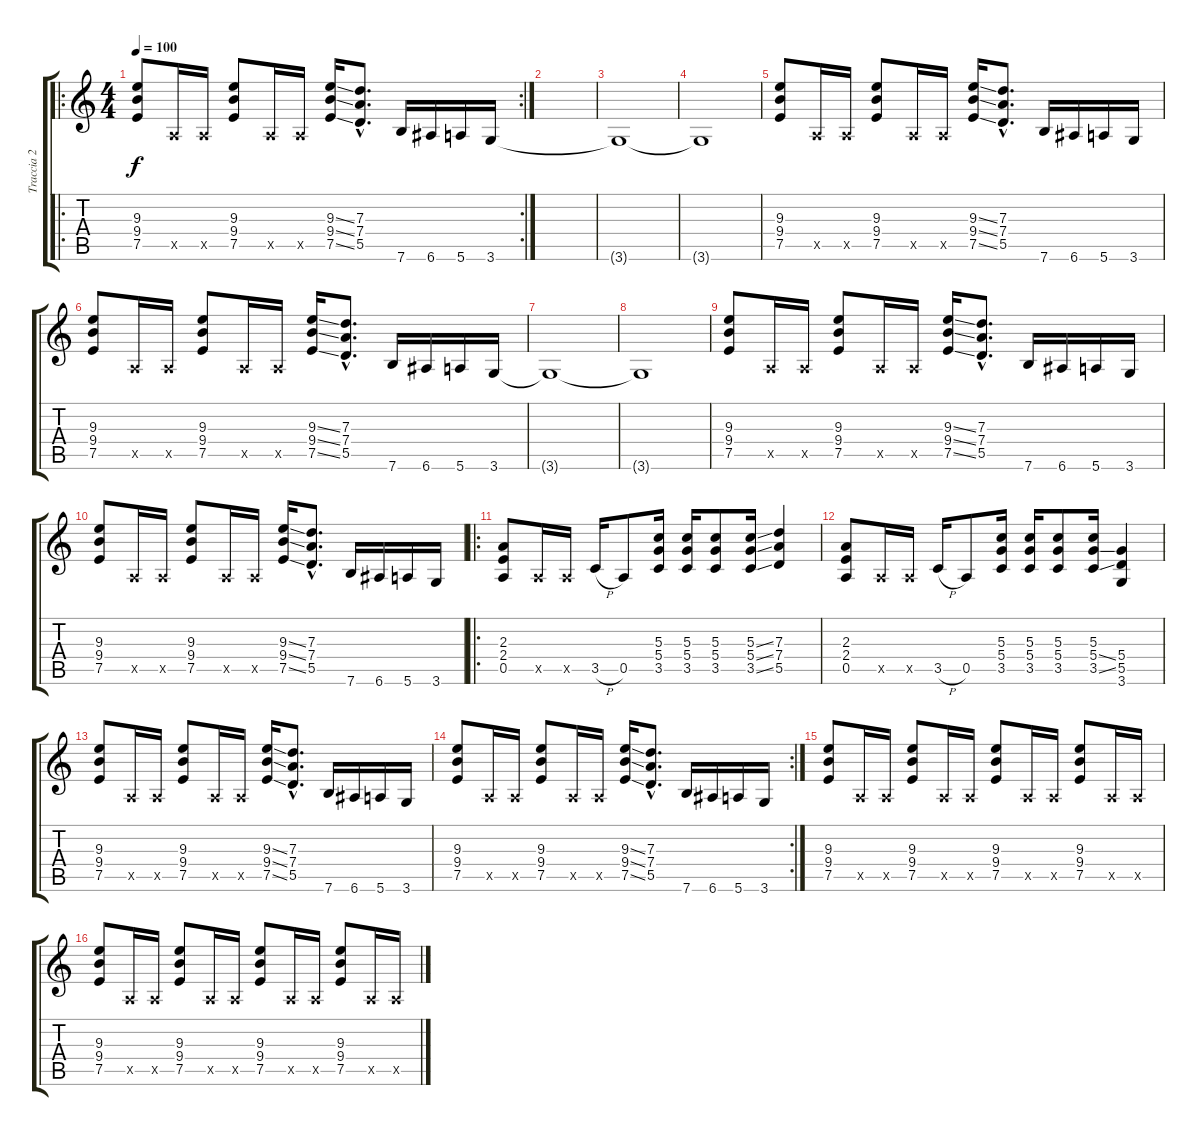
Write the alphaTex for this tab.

\track ("Traccia 2" "Traccia 2") {instrument distortionguitar}
\staff {score tabs}
\tuning (E4 B3 G3 D3 A2 E2) {hide}
\ro
\rc 2
\ts (4 4)
\tempo 100
\clef g2
\ks c
(9.3 9.4 7.5).8{dy f} 0.5{x}.16 0.5{x}.16 (9.3 9.4 7.5).8 0.5{x}.16 0.5{x}.16 (9.3{ss} 9.4{ss} 7.5{ss}).16 (7.3{hac} 7.4{hac} 5.5{hac}).8{d} 7.6.16 6.6.16 5.6.16 3.6.16 |
|
3.6{t}.1 |
3.6{t}.1 |
(9.3 9.4 7.5).8 0.5{x}.16 0.5{x}.16 (9.3 9.4 7.5).8 0.5{x}.16 0.5{x}.16 (9.3{ss} 9.4{ss} 7.5{ss}).16 (7.3{hac} 7.4{hac} 5.5{hac}).8{d} 7.6.16 6.6.16 5.6.16 3.6.16 |
(9.3 9.4 7.5).8 0.5{x}.16 0.5{x}.16 (9.3 9.4 7.5).8 0.5{x}.16 0.5{x}.16 (9.3{ss} 9.4{ss} 7.5{ss}).16 (7.3{hac} 7.4{hac} 5.5{hac}).8{d} 7.6.16 6.6.16 5.6.16 3.6.16 |
3.6{t}.1 |
3.6{t}.1 |
(9.3 9.4 7.5).8 0.5{x}.16 0.5{x}.16 (9.3 9.4 7.5).8 0.5{x}.16 0.5{x}.16 (9.3{ss} 9.4{ss} 7.5{ss}).16 (7.3{hac} 7.4{hac} 5.5{hac}).8{d} 7.6.16 6.6.16 5.6.16 3.6.16 |
(9.3 9.4 7.5).8 0.5{x}.16 0.5{x}.16 (9.3 9.4 7.5).8 0.5{x}.16 0.5{x}.16 (9.3{ss} 9.4{ss} 7.5{ss}).16 (7.3{hac} 7.4{hac} 5.5{hac}).8{d} 7.6.16 6.6.16 5.6.16 3.6.16 |
\ro
(2.3 2.4 0.5).8 0.5{x}.16 0.5{x}.16 3.5{h}.16 0.5.8 (5.3 5.4 3.5).16 (5.3 5.4 3.5).16 (5.3 5.4 3.5).8 (5.3{ss} 5.4{ss} 3.5{ss}).16 (7.3 7.4 5.5).4 |
(2.3 2.4 0.5).8 0.5{x}.16 0.5{x}.16 3.5{h}.16 0.5.8 (5.3 5.4 3.5).16 (5.3 5.4 3.5).16 (5.3 5.4 3.5).8 (5.3 5.4{ss} 3.5{ss}).16 (5.4 5.5 3.6).4 |
(9.3 9.4 7.5).8 0.5{x}.16 0.5{x}.16 (9.3 9.4 7.5).8 0.5{x}.16 0.5{x}.16 (9.3{ss} 9.4{ss} 7.5{ss}).16 (7.3{hac} 7.4{hac} 5.5{hac}).8{d} 7.6.16 6.6.16 5.6.16 3.6.16 |
\rc 2
(9.3 9.4 7.5).8 0.5{x}.16 0.5{x}.16 (9.3 9.4 7.5).8 0.5{x}.16 0.5{x}.16 (9.3{ss} 9.4{ss} 7.5{ss}).16 (7.3{hac} 7.4{hac} 5.5{hac}).8{d} 7.6.16 6.6.16 5.6.16 3.6.16 |
(9.3 9.4 7.5).8 0.5{x}.16 0.5{x}.16 (9.3 9.4 7.5).8 0.5{x}.16 0.5{x}.16 (9.3 9.4 7.5).8 0.5{x}.16 0.5{x}.16 (9.3 9.4 7.5).8 0.5{x}.16 0.5{x}.16 |
(9.3 9.4 7.5).8 0.5{x}.16 0.5{x}.16 (9.3 9.4 7.5).8 0.5{x}.16 0.5{x}.16 (9.3 9.4 7.5).8 0.5{x}.16 0.5{x}.16 (9.3 9.4 7.5).8 0.5{x}.16 0.5{x}.16
